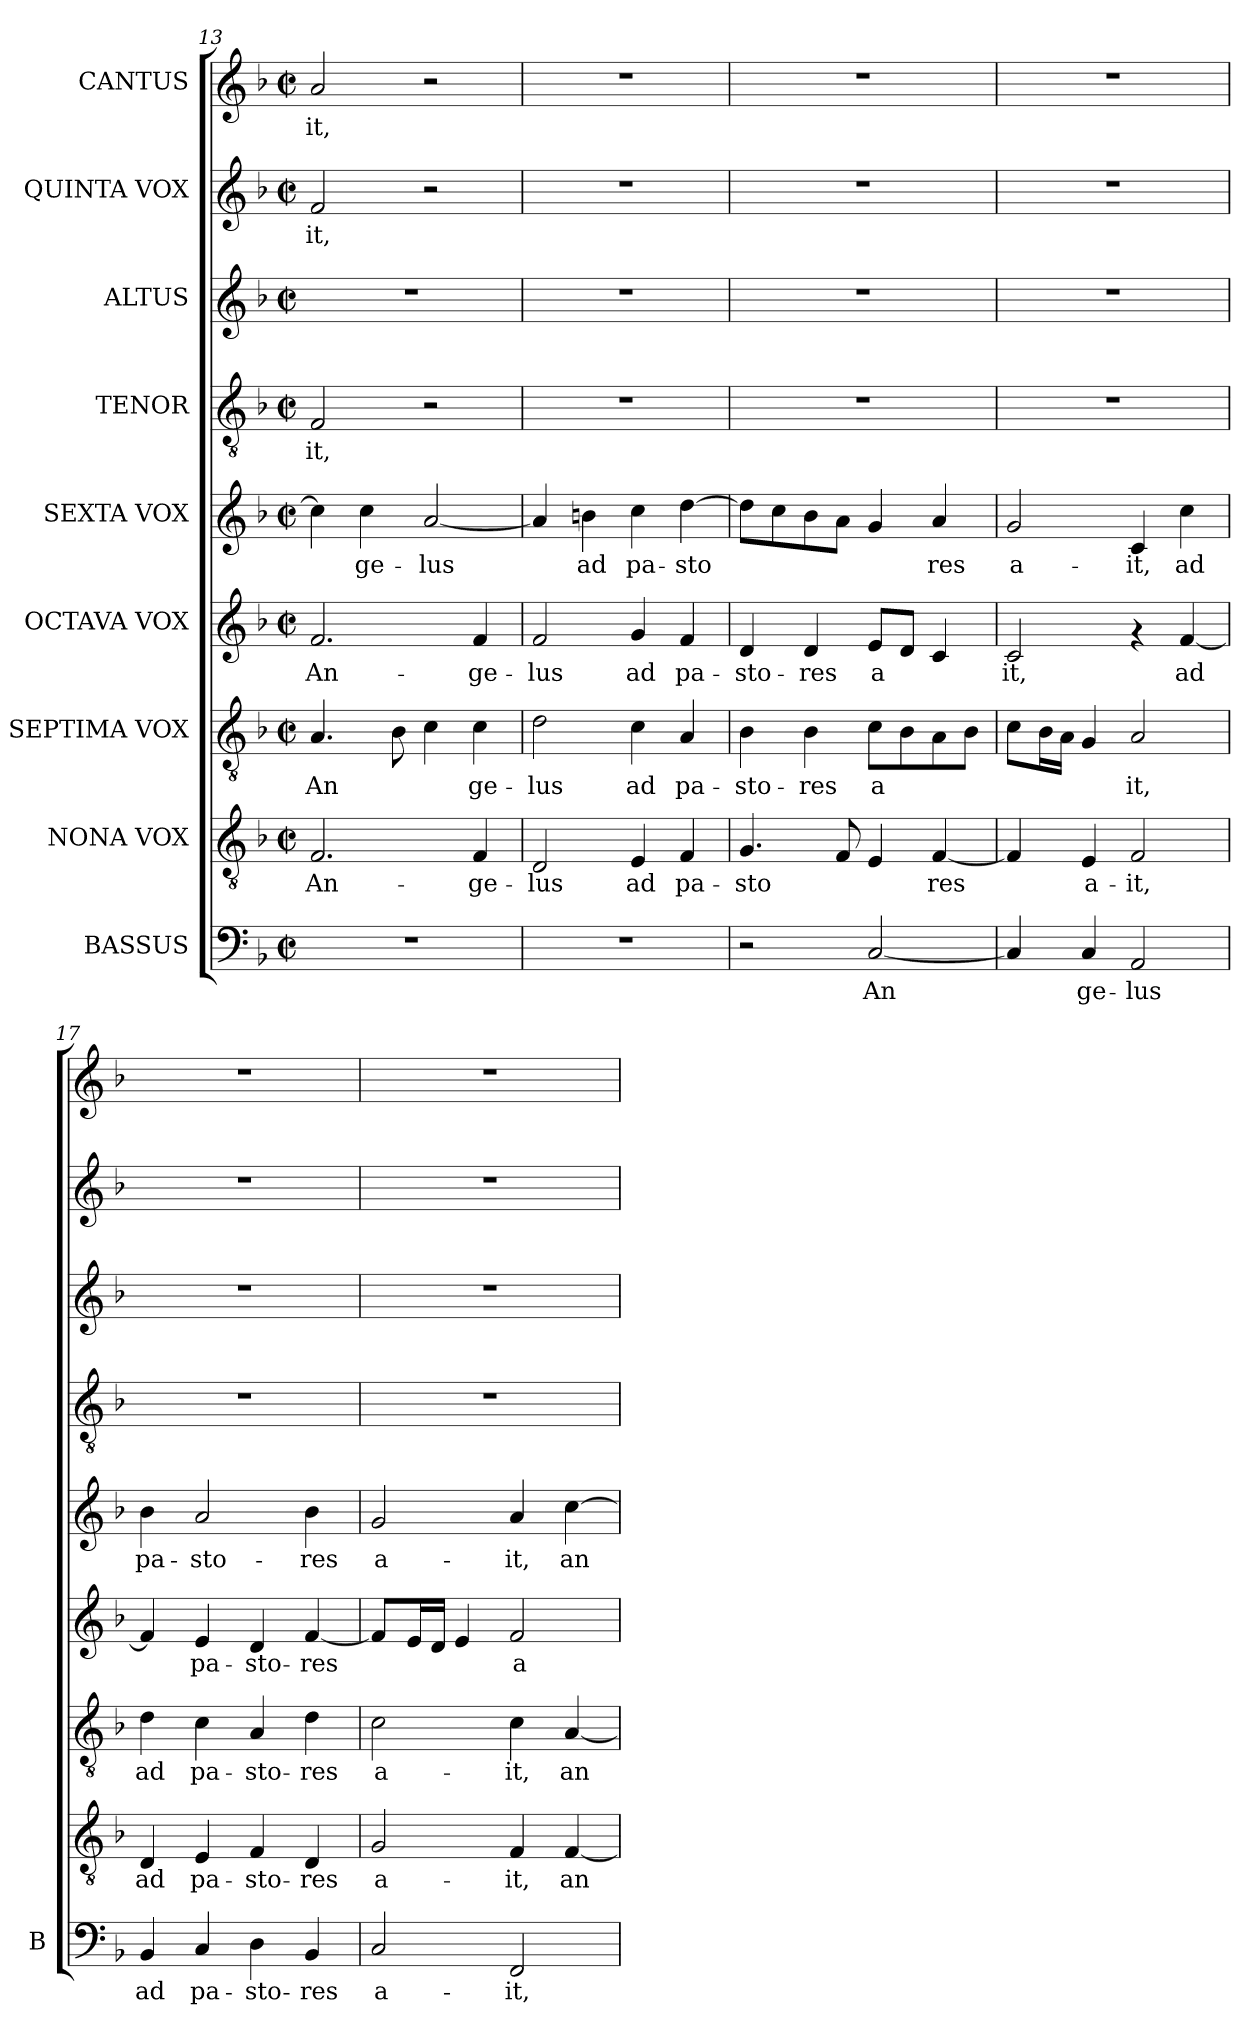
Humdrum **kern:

**kern	**text	**kern	**text	**kern	**text	**kern	**text	**kern	**text	**kern	**text	**kern	**kern	**text	**kern	**text
*part9	*part9	*part8	*part8	*part7	*part7	*part6	*part6	*part5	*part5	*part4	*part4	*part3	*part2	*part2	*part1	*part1
*staff9	*staff9	*staff8	*staff8	*staff7	*staff7	*staff6	*staff6	*staff5	*staff5	*staff4	*staff4	*staff3	*staff2	*staff2	*staff1	*staff1
*I"BASSUS	*	*I"NONA VOX	*	*I"SEPTIMA VOX	*	*I"OCTAVA VOX	*	*I"SEXTA VOX	*	*I"TENOR	*	*I"ALTUS	*I"QUINTA VOX	*	*I"CANTUS	*
*I'B	*	*	*	*	*	*	*	*	*	*	*	*	*	*	*	*
!!LO:PB:g=z
*clefF4	*	*clefGv2	*	*clefGv2	*	*clefG2	*	*clefG2	*	*clefGv2	*	*clefG2	*clefG2	*	*clefG2	*
*k[b-]	*	*k[b-]	*	*k[b-]	*	*k[b-]	*	*k[b-]	*	*k[b-]	*	*k[b-]	*k[b-]	*	*k[b-]	*
*F:	*	*F:	*	*F:	*	*F:	*	*F:	*	*F:	*	*F:	*F:	*	*F:	*
*M2/2	*	*M2/2	*	*M2/2	*	*M2/2	*	*M2/2	*	*M2/2	*	*M2/2	*M2/2	*	*M2/2	*
*met(c|)	*	*met(c|)	*	*met(c|)	*	*met(c|)	*	*met(c|)	*	*met(c|)	*	*met(c|)	*met(c|)	*	*met(c|)	*
=13	=13	=13	=13	=13	=13	=13	=13	=13	=13	=13	=13	=13	=13	=13	=13	=13
!	!	!	!LO:LY:b:cj	!	!LO:LY:b:cj	!	!LO:LY:b:cj	!	!LO:LY:b:cj	!	!LO:LY:b:cj	!	!	!LO:LY:b:cj	!	!LO:LY:b:cj
1r	.	2.F/	An-	4.A/	An-	2.f/	An-	4cc\]	--	2F/	-it,	1r	2f/	-it,	2a/	-it,
!	!	!	!	!	!	!	!	!	!LO:LY:b:cj	!	!	!	!	!	!	!
.	.	.	.	.	.	.	.	4cc\	-ge-	.	.	.	.	.	.	.
!	!	!	!	!	!LO:LY:b:cj	!	!	!	!	!	!	!	!	!	!	!
.	.	.	.	8B-\	--	.	.	.	.	.	.	.	.	.	.	.
!	!	!	!	!	!LO:LY:b:cj	!	!	!	!LO:LY:b:cj	!	!	!	!	!	!	!
.	.	.	.	4c\	--	.	.	[<2a/	-lus	2r	.	.	2r	.	2r	.
!	!	!	!LO:LY:b:cj	!	!LO:LY:b:cj	!	!LO:LY:b:cj	!	!	!	!	!	!	!	!	!
.	.	4F/	-ge-	4c\	-ge-	4f/	-ge-	.	.	.	.	.	.	.	.	.
=14	=14	=14	=14	=14	=14	=14	=14	=14	=14	=14	=14	=14	=14	=14	=14	=14
!	!	!	!LO:LY:b:cj	!	!LO:LY:b:cj	!	!LO:LY:b:cj	!	!LO:LY:b:cj	!	!	!	!	!	!	!
1r	.	2D/	-lus	2d\	-lus	2f/	-lus	4a/]	.	1r	.	1r	1r	.	1r	.
!	!	!	!	!	!	!	!	!	!LO:LY:b:cj	!	!	!	!	!	!	!
.	.	.	.	.	.	.	.	4bn\	ad	.	.	.	.	.	.	.
!	!	!	!LO:LY:b:cj	!	!LO:LY:b:cj	!	!LO:LY:b:cj	!	!LO:LY:b:cj	!	!	!	!	!	!	!
.	.	4E/	ad	4c\	ad	4g/	ad	4cc\	pa-	.	.	.	.	.	.	.
!	!	!	!LO:LY:b:cj	!	!LO:LY:b:cj	!	!LO:LY:b:cj	!	!LO:LY:b:cj	!	!	!	!	!	!	!
.	.	4F/	pa-	4A/	pa-	4f/	pa-	[>4dd\	-sto-	.	.	.	.	.	.	.
=15	=15	=15	=15	=15	=15	=15	=15	=15	=15	=15	=15	=15	=15	=15	=15	=15
!	!	!	!LO:LY:b:cj	!	!LO:LY:b:cj	!	!LO:LY:b:cj	!	!LO:LY:b:cj	!	!	!	!	!	!	!
2r	.	4.G/	-sto-	4B-\	-sto-	4d/	-sto-	8dd\L]	--	1r	.	1r	1r	.	1r	.
!	!	!	!	!	!	!	!	!	!LO:LY:b:cj	!	!	!	!	!	!	!
.	.	.	.	.	.	.	.	8cc\	--	.	.	.	.	.	.	.
!	!	!	!	!	!LO:LY:b:cj	!	!LO:LY:b:cj	!	!LO:LY:b:cj	!	!	!	!	!	!	!
.	.	.	.	4B-\	-res	4d/	-res	8b-\	--	.	.	.	.	.	.	.
!	!	!	!LO:LY:b:cj	!	!	!	!	!	!LO:LY:b:cj	!	!	!	!	!	!	!
.	.	8F/	--	.	.	.	.	8a\J	--	.	.	.	.	.	.	.
!	!LO:LY:b:cj	!	!LO:LY:b:cj	!	!LO:LY:b:cj	!	!LO:LY:b:cj	!	!LO:LY:b:cj	!	!	!	!	!	!	!
[<2C/	An-	4E/	--	8c\L	a-	8e/L	a-	4g/	--	.	.	.	.	.	.	.
!	!	!	!	!	!LO:LY:b:cj	!	!LO:LY:b:cj	!	!	!	!	!	!	!	!	!
.	.	.	.	8B-\	--	8d/J	--	.	.	.	.	.	.	.	.	.
!	!	!	!LO:LY:b:cj	!	!LO:LY:b:cj	!	!LO:LY:b:cj	!	!LO:LY:b:cj	!	!	!	!	!	!	!
.	.	[<4F/	-res	8A\	--	4c/	--	4a/	-res	.	.	.	.	.	.	.
!	!	!	!	!	!LO:LY:b:cj	!	!	!	!	!	!	!	!	!	!	!
.	.	.	.	8B-\J	--	.	.	.	.	.	.	.	.	.	.	.
=16	=16	=16	=16	=16	=16	=16	=16	=16	=16	=16	=16	=16	=16	=16	=16	=16
!	!LO:LY:b:cj	!	!LO:LY:b:cj	!	!LO:LY:b:cj	!	!LO:LY:b:cj	!	!LO:LY:b:cj	!	!	!	!	!	!	!
4C/]	--	4F/]	.	8c\L	--	2c/	-it,	2g/	a-	1r	.	1r	1r	.	1r	.
!	!	!	!	!	!LO:LY:b:cj	!	!	!	!	!	!	!	!	!	!	!
.	.	.	.	16B-\	--	.	.	.	.	.	.	.	.	.	.	.
!	!	!	!	!	!LO:LY:b:cj	!	!	!	!	!	!	!	!	!	!	!
.	.	.	.	16A\J	--	.	.	.	.	.	.	.	.	.	.	.
!	!LO:LY:b:cj	!	!LO:LY:b:cj	!	!LO:LY:b:cj	!	!	!	!	!	!	!	!	!	!	!
4C/	-ge-	4E/	a-	4G/	--	.	.	.	.	.	.	.	.	.	.	.
!	!LO:LY:b:cj	!	!LO:LY:b:cj	!	!LO:LY:b:cj	!	!	!	!LO:LY:b:cj	!	!	!	!	!	!	!
2AA/	-lus	2F/	-it,	2A/	-it,	4rf	.	4c/	-it,	.	.	.	.	.	.	.
!	!	!	!	!	!	!	!LO:LY:b:cj	!	!LO:LY:b:cj	!	!	!	!	!	!	!
.	.	.	.	.	.	[<4f/	ad	4cc\	ad	.	.	.	.	.	.	.
=17	=17	=17	=17	=17	=17	=17	=17	=17	=17	=17	=17	=17	=17	=17	=17	=17
!	!LO:LY:b:cj	!	!LO:LY:b:cj	!	!LO:LY:b:cj	!	!LO:LY:b:cj	!	!LO:LY:b:cj	!	!	!	!	!	!	!
4BB-/	ad	4D/	ad	4d\	ad	4f/]	.	4b-\	pa-	1r	.	1r	1r	.	1r	.
!	!LO:LY:b:cj	!	!LO:LY:b:cj	!	!LO:LY:b:cj	!	!LO:LY:b:cj	!	!LO:LY:b:cj	!	!	!	!	!	!	!
4C/	pa-	4E/	pa-	4c\	pa-	4e/	pa-	2a/	-sto-	.	.	.	.	.	.	.
!	!LO:LY:b:cj	!	!LO:LY:b:cj	!	!LO:LY:b:cj	!	!LO:LY:b:cj	!	!	!	!	!	!	!	!	!
4D\	-sto-	4F/	-sto-	4A/	-sto-	4d/	-sto-	.	.	.	.	.	.	.	.	.
!	!LO:LY:b:cj	!	!LO:LY:b:cj	!	!LO:LY:b:cj	!	!LO:LY:b:cj	!	!LO:LY:b:cj	!	!	!	!	!	!	!
4BB-/	-res	4D/	-res	4d\	-res	[<4f/	-res	4b-\	-res	.	.	.	.	.	.	.
=18	=18	=18	=18	=18	=18	=18	=18	=18	=18	=18	=18	=18	=18	=18	=18	=18
!	!LO:LY:b:cj	!	!LO:LY:b:cj	!	!LO:LY:b:cj	!	!LO:LY:b:cj	!	!LO:LY:b:cj	!	!	!	!	!	!	!
2C/	a-	2G/	a-	2c\	a-	8f/L]	.	2g/	a-	1r	.	1r	1r	.	1r	.
!	!	!	!	!	!	!	!LO:LY:b:cj	!	!	!	!	!	!	!	!	!
.	.	.	.	.	.	16e/	.	.	.	.	.	.	.	.	.	.
!	!	!	!	!	!	!	!LO:LY:b:cj	!	!	!	!	!	!	!	!	!
.	.	.	.	.	.	16d/J	.	.	.	.	.	.	.	.	.	.
!	!	!	!	!	!	!	!LO:LY:b:cj	!	!	!	!	!	!	!	!	!
.	.	.	.	.	.	4e/	.	.	.	.	.	.	.	.	.	.
!	!LO:LY:b:cj	!	!LO:LY:b:cj	!	!LO:LY:b:cj	!	!LO:LY:b:cj	!	!LO:LY:b:cj	!	!	!	!	!	!	!
2FF/	-it,	4F/	-it,	4c\	-it,	2f/	a-	4a/	-it,	.	.	.	.	.	.	.
!	!	!	!LO:LY:b:cj	!	!LO:LY:b:cj	!	!	!	!LO:LY:b:cj	!	!	!	!	!	!	!
.	.	[<4F/	an-	[<4A/	an-	.	.	[>4cc\	an-	.	.	.	.	.	.	.
=	=	=	=	=	=	=	=	=	=	=	=	=	=	=	=	=
*-	*-	*-	*-	*-	*-	*-	*-	*-	*-	*-	*-	*-	*-	*-	*-	*-
